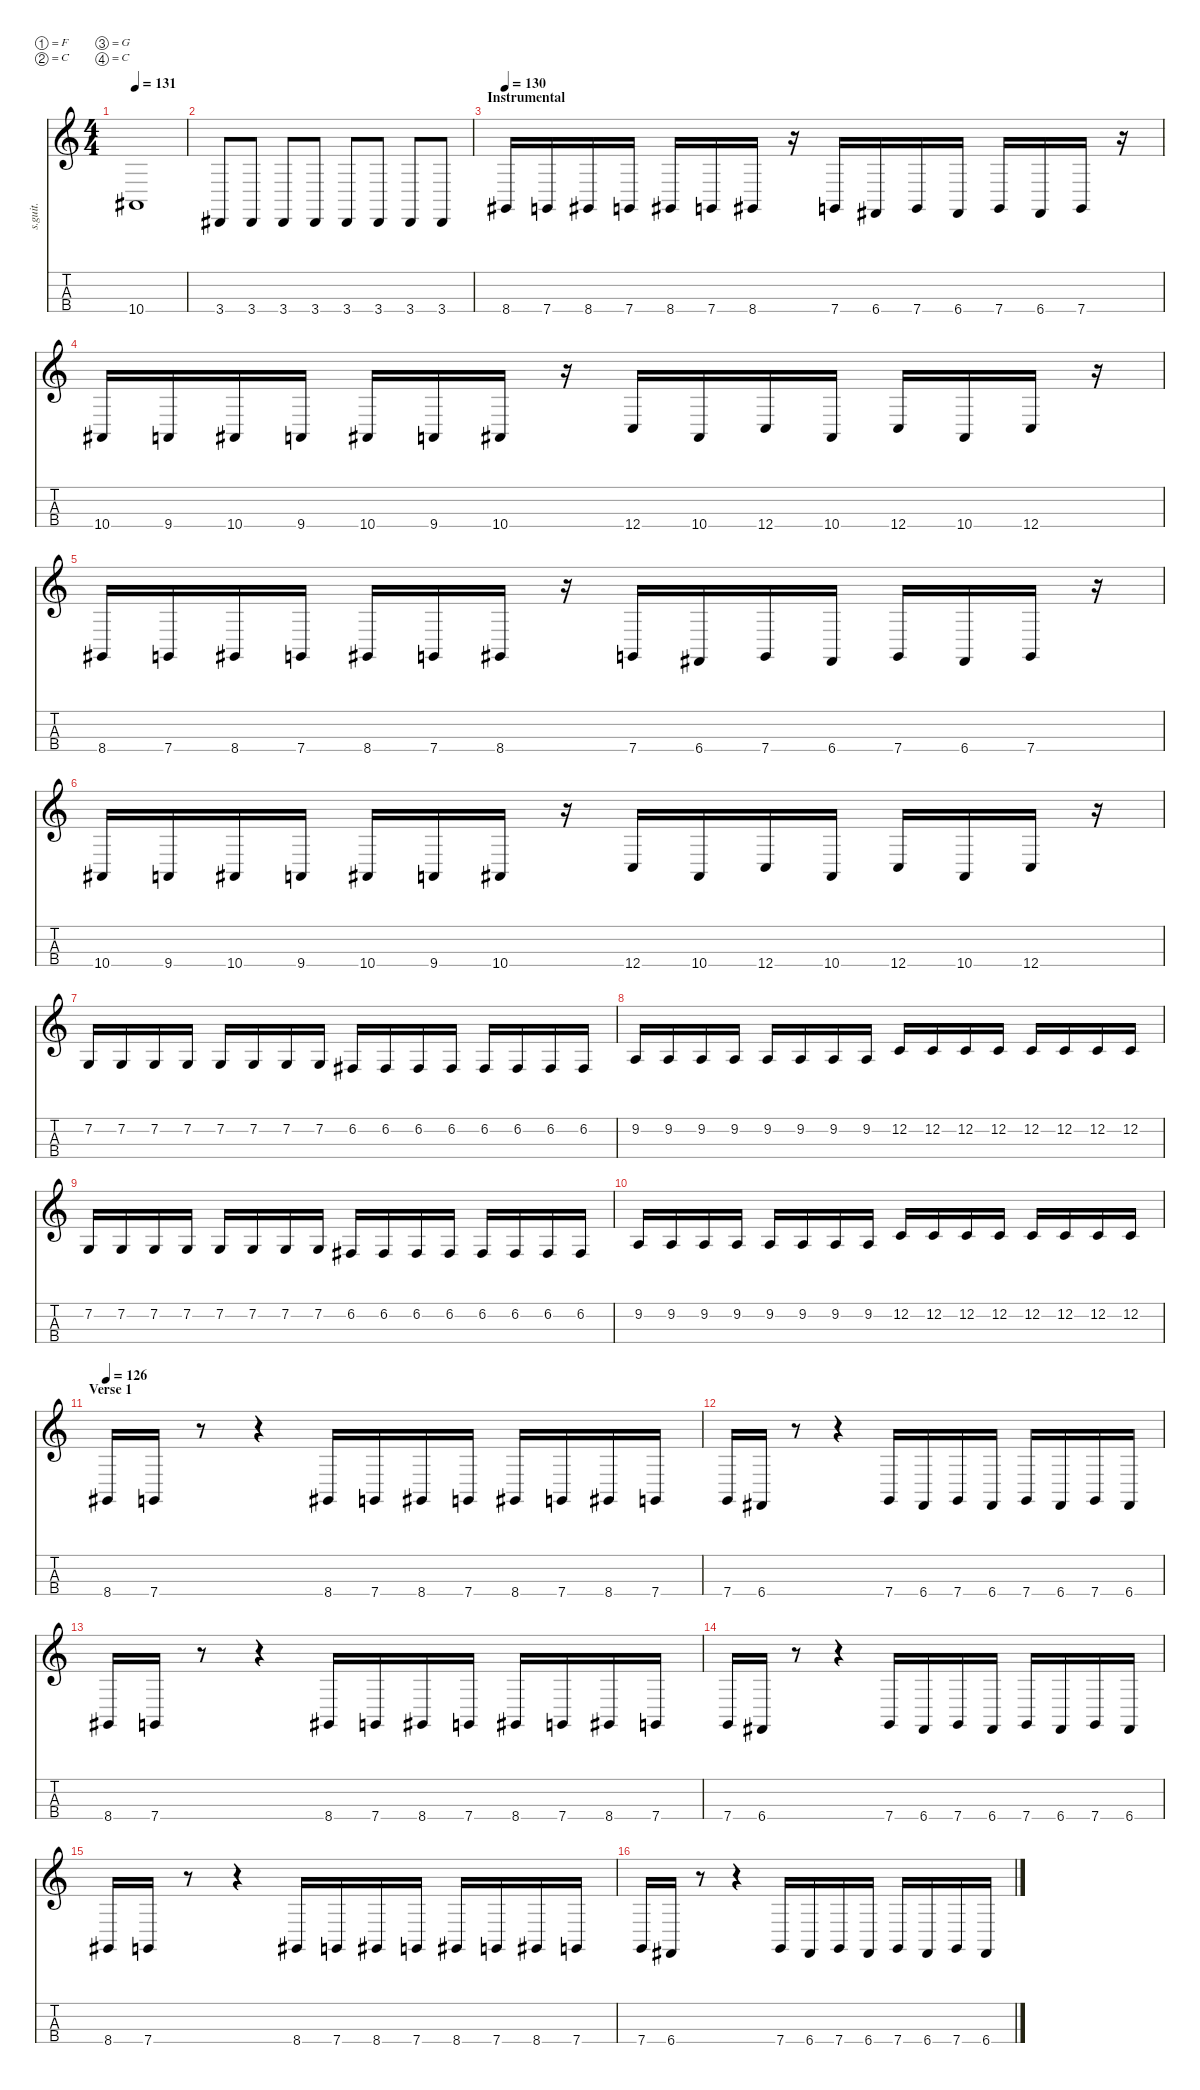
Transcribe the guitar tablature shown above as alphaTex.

\defaultSystemsLayout 4
\hideDynamics
\bracketExtendMode nobrackets
\track ("Shavo Odadjian" "s.guit.") {instrument electricbasspick}
\staff {score tabs}
\tuning (F2 C2 G1 C1)
\ts (4 4)
\tempo 131
\clef g2
\ks c
10.4{acc #}.1{lyrics (0 "") lyrics (1 "") lyrics (2 "") lyrics (3 "") lyrics (4 "") dy f} |
3.4{acc #}.8{lyrics (0 "") lyrics (1 "") lyrics (2 "") lyrics (3 "") lyrics (4 "")} 3.4{acc #}.8{lyrics (0 "") lyrics (1 "") lyrics (2 "") lyrics (3 "") lyrics (4 "")} 3.4{acc #}.8{lyrics (0 "") lyrics (1 "") lyrics (2 "") lyrics (3 "") lyrics (4 "")} 3.4{acc #}.8{lyrics (0 "") lyrics (1 "") lyrics (2 "") lyrics (3 "") lyrics (4 "")} 3.4{acc #}.8{lyrics (0 "") lyrics (1 "") lyrics (2 "") lyrics (3 "") lyrics (4 "")} 3.4{acc #}.8{lyrics (0 "") lyrics (1 "") lyrics (2 "") lyrics (3 "") lyrics (4 "")} 3.4{acc #}.8{lyrics (0 "") lyrics (1 "") lyrics (2 "") lyrics (3 "") lyrics (4 "")} 3.4{acc #}.8{lyrics (0 "") lyrics (1 "") lyrics (2 "") lyrics (3 "") lyrics (4 "")} |
\section ("" "Instrumental")
\tempo 130
8.4{acc #}.16{lyrics (0 "") lyrics (1 "") lyrics (2 "") lyrics (3 "") lyrics (4 "")} 7.4.16{lyrics (0 "") lyrics (1 "") lyrics (2 "") lyrics (3 "") lyrics (4 "")} 8.4{acc #}.16{lyrics (0 "") lyrics (1 "") lyrics (2 "") lyrics (3 "") lyrics (4 "")} 7.4.16{lyrics (0 "") lyrics (1 "") lyrics (2 "") lyrics (3 "") lyrics (4 "")} 8.4{acc #}.16{lyrics (0 "") lyrics (1 "") lyrics (2 "") lyrics (3 "") lyrics (4 "")} 7.4.16{lyrics (0 "") lyrics (1 "") lyrics (2 "") lyrics (3 "") lyrics (4 "")} 8.4{acc #}.16{lyrics (0 "") lyrics (1 "") lyrics (2 "") lyrics (3 "") lyrics (4 "")} r.16 7.4.16{lyrics (0 "") lyrics (1 "") lyrics (2 "") lyrics (3 "") lyrics (4 "")} 6.4{acc #}.16{lyrics (0 "") lyrics (1 "") lyrics (2 "") lyrics (3 "") lyrics (4 "")} 7.4.16{lyrics (0 "") lyrics (1 "") lyrics (2 "") lyrics (3 "") lyrics (4 "")} 6.4{acc #}.16{lyrics (0 "") lyrics (1 "") lyrics (2 "") lyrics (3 "") lyrics (4 "")} 7.4.16{lyrics (0 "") lyrics (1 "") lyrics (2 "") lyrics (3 "") lyrics (4 "")} 6.4{acc #}.16{lyrics (0 "") lyrics (1 "") lyrics (2 "") lyrics (3 "") lyrics (4 "")} 7.4.16{lyrics (0 "") lyrics (1 "") lyrics (2 "") lyrics (3 "") lyrics (4 "")} r.16 |
10.4{acc #}.16{lyrics (0 "") lyrics (1 "") lyrics (2 "") lyrics (3 "") lyrics (4 "")} 9.4.16{lyrics (0 "") lyrics (1 "") lyrics (2 "") lyrics (3 "") lyrics (4 "")} 10.4{acc #}.16{lyrics (0 "") lyrics (1 "") lyrics (2 "") lyrics (3 "") lyrics (4 "")} 9.4.16{lyrics (0 "") lyrics (1 "") lyrics (2 "") lyrics (3 "") lyrics (4 "")} 10.4{acc #}.16{lyrics (0 "") lyrics (1 "") lyrics (2 "") lyrics (3 "") lyrics (4 "")} 9.4.16{lyrics (0 "") lyrics (1 "") lyrics (2 "") lyrics (3 "") lyrics (4 "")} 10.4{acc #}.16{lyrics (0 "") lyrics (1 "") lyrics (2 "") lyrics (3 "") lyrics (4 "")} r.16 12.4.16{lyrics (0 "") lyrics (1 "") lyrics (2 "") lyrics (3 "") lyrics (4 "")} 10.4{acc #}.16{lyrics (0 "") lyrics (1 "") lyrics (2 "") lyrics (3 "") lyrics (4 "")} 12.4.16{lyrics (0 "") lyrics (1 "") lyrics (2 "") lyrics (3 "") lyrics (4 "")} 10.4{acc #}.16{lyrics (0 "") lyrics (1 "") lyrics (2 "") lyrics (3 "") lyrics (4 "")} 12.4.16{lyrics (0 "") lyrics (1 "") lyrics (2 "") lyrics (3 "") lyrics (4 "")} 10.4{acc #}.16{lyrics (0 "") lyrics (1 "") lyrics (2 "") lyrics (3 "") lyrics (4 "")} 12.4.16{lyrics (0 "") lyrics (1 "") lyrics (2 "") lyrics (3 "") lyrics (4 "")} r.16 |
8.4{acc #}.16{lyrics (0 "") lyrics (1 "") lyrics (2 "") lyrics (3 "") lyrics (4 "")} 7.4.16{lyrics (0 "") lyrics (1 "") lyrics (2 "") lyrics (3 "") lyrics (4 "")} 8.4{acc #}.16{lyrics (0 "") lyrics (1 "") lyrics (2 "") lyrics (3 "") lyrics (4 "")} 7.4.16{lyrics (0 "") lyrics (1 "") lyrics (2 "") lyrics (3 "") lyrics (4 "")} 8.4{acc #}.16{lyrics (0 "") lyrics (1 "") lyrics (2 "") lyrics (3 "") lyrics (4 "")} 7.4.16{lyrics (0 "") lyrics (1 "") lyrics (2 "") lyrics (3 "") lyrics (4 "")} 8.4{acc #}.16{lyrics (0 "") lyrics (1 "") lyrics (2 "") lyrics (3 "") lyrics (4 "")} r.16 7.4.16{lyrics (0 "") lyrics (1 "") lyrics (2 "") lyrics (3 "") lyrics (4 "")} 6.4{acc #}.16{lyrics (0 "") lyrics (1 "") lyrics (2 "") lyrics (3 "") lyrics (4 "")} 7.4.16{lyrics (0 "") lyrics (1 "") lyrics (2 "") lyrics (3 "") lyrics (4 "")} 6.4{acc #}.16{lyrics (0 "") lyrics (1 "") lyrics (2 "") lyrics (3 "") lyrics (4 "")} 7.4.16{lyrics (0 "") lyrics (1 "") lyrics (2 "") lyrics (3 "") lyrics (4 "")} 6.4{acc #}.16{lyrics (0 "") lyrics (1 "") lyrics (2 "") lyrics (3 "") lyrics (4 "")} 7.4.16{lyrics (0 "") lyrics (1 "") lyrics (2 "") lyrics (3 "") lyrics (4 "")} r.16 |
10.4{acc #}.16{lyrics (0 "") lyrics (1 "") lyrics (2 "") lyrics (3 "") lyrics (4 "")} 9.4.16{lyrics (0 "") lyrics (1 "") lyrics (2 "") lyrics (3 "") lyrics (4 "")} 10.4{acc #}.16{lyrics (0 "") lyrics (1 "") lyrics (2 "") lyrics (3 "") lyrics (4 "")} 9.4.16{lyrics (0 "") lyrics (1 "") lyrics (2 "") lyrics (3 "") lyrics (4 "")} 10.4{acc #}.16{lyrics (0 "") lyrics (1 "") lyrics (2 "") lyrics (3 "") lyrics (4 "")} 9.4.16{lyrics (0 "") lyrics (1 "") lyrics (2 "") lyrics (3 "") lyrics (4 "")} 10.4{acc #}.16{lyrics (0 "") lyrics (1 "") lyrics (2 "") lyrics (3 "") lyrics (4 "")} r.16 12.4.16{lyrics (0 "") lyrics (1 "") lyrics (2 "") lyrics (3 "") lyrics (4 "")} 10.4{acc #}.16{lyrics (0 "") lyrics (1 "") lyrics (2 "") lyrics (3 "") lyrics (4 "")} 12.4.16{lyrics (0 "") lyrics (1 "") lyrics (2 "") lyrics (3 "") lyrics (4 "")} 10.4{acc #}.16{lyrics (0 "") lyrics (1 "") lyrics (2 "") lyrics (3 "") lyrics (4 "")} 12.4.16{lyrics (0 "") lyrics (1 "") lyrics (2 "") lyrics (3 "") lyrics (4 "")} 10.4{acc #}.16{lyrics (0 "") lyrics (1 "") lyrics (2 "") lyrics (3 "") lyrics (4 "")} 12.4.16{lyrics (0 "") lyrics (1 "") lyrics (2 "") lyrics (3 "") lyrics (4 "")} r.16 |
7.2.16{lyrics (0 "") lyrics (1 "") lyrics (2 "") lyrics (3 "") lyrics (4 "")} 7.2.16{lyrics (0 "") lyrics (1 "") lyrics (2 "") lyrics (3 "") lyrics (4 "")} 7.2.16{lyrics (0 "") lyrics (1 "") lyrics (2 "") lyrics (3 "") lyrics (4 "")} 7.2.16{lyrics (0 "") lyrics (1 "") lyrics (2 "") lyrics (3 "") lyrics (4 "")} 7.2.16{lyrics (0 "") lyrics (1 "") lyrics (2 "") lyrics (3 "") lyrics (4 "")} 7.2.16{lyrics (0 "") lyrics (1 "") lyrics (2 "") lyrics (3 "") lyrics (4 "")} 7.2.16{lyrics (0 "") lyrics (1 "") lyrics (2 "") lyrics (3 "") lyrics (4 "")} 7.2.16{lyrics (0 "") lyrics (1 "") lyrics (2 "") lyrics (3 "") lyrics (4 "")} 6.2{acc #}.16{lyrics (0 "") lyrics (1 "") lyrics (2 "") lyrics (3 "") lyrics (4 "")} 6.2{acc #}.16{lyrics (0 "") lyrics (1 "") lyrics (2 "") lyrics (3 "") lyrics (4 "")} 6.2{acc #}.16{lyrics (0 "") lyrics (1 "") lyrics (2 "") lyrics (3 "") lyrics (4 "")} 6.2{acc #}.16{lyrics (0 "") lyrics (1 "") lyrics (2 "") lyrics (3 "") lyrics (4 "")} 6.2{acc #}.16{lyrics (0 "") lyrics (1 "") lyrics (2 "") lyrics (3 "") lyrics (4 "")} 6.2{acc #}.16{lyrics (0 "") lyrics (1 "") lyrics (2 "") lyrics (3 "") lyrics (4 "")} 6.2{acc #}.16{lyrics (0 "") lyrics (1 "") lyrics (2 "") lyrics (3 "") lyrics (4 "")} 6.2{acc #}.16{lyrics (0 "") lyrics (1 "") lyrics (2 "") lyrics (3 "") lyrics (4 "")} |
9.2.16{lyrics (0 "") lyrics (1 "") lyrics (2 "") lyrics (3 "") lyrics (4 "")} 9.2.16{lyrics (0 "") lyrics (1 "") lyrics (2 "") lyrics (3 "") lyrics (4 "")} 9.2.16{lyrics (0 "") lyrics (1 "") lyrics (2 "") lyrics (3 "") lyrics (4 "")} 9.2.16{lyrics (0 "") lyrics (1 "") lyrics (2 "") lyrics (3 "") lyrics (4 "")} 9.2.16{lyrics (0 "") lyrics (1 "") lyrics (2 "") lyrics (3 "") lyrics (4 "")} 9.2.16{lyrics (0 "") lyrics (1 "") lyrics (2 "") lyrics (3 "") lyrics (4 "")} 9.2.16{lyrics (0 "") lyrics (1 "") lyrics (2 "") lyrics (3 "") lyrics (4 "")} 9.2.16{lyrics (0 "") lyrics (1 "") lyrics (2 "") lyrics (3 "") lyrics (4 "")} 12.2.16{lyrics (0 "") lyrics (1 "") lyrics (2 "") lyrics (3 "") lyrics (4 "")} 12.2.16{lyrics (0 "") lyrics (1 "") lyrics (2 "") lyrics (3 "") lyrics (4 "")} 12.2.16{lyrics (0 "") lyrics (1 "") lyrics (2 "") lyrics (3 "") lyrics (4 "")} 12.2.16{lyrics (0 "") lyrics (1 "") lyrics (2 "") lyrics (3 "") lyrics (4 "")} 12.2.16{lyrics (0 "") lyrics (1 "") lyrics (2 "") lyrics (3 "") lyrics (4 "")} 12.2.16{lyrics (0 "") lyrics (1 "") lyrics (2 "") lyrics (3 "") lyrics (4 "")} 12.2.16{lyrics (0 "") lyrics (1 "") lyrics (2 "") lyrics (3 "") lyrics (4 "")} 12.2.16{lyrics (0 "") lyrics (1 "") lyrics (2 "") lyrics (3 "") lyrics (4 "")} |
7.2.16{lyrics (0 "") lyrics (1 "") lyrics (2 "") lyrics (3 "") lyrics (4 "")} 7.2.16{lyrics (0 "") lyrics (1 "") lyrics (2 "") lyrics (3 "") lyrics (4 "")} 7.2.16{lyrics (0 "") lyrics (1 "") lyrics (2 "") lyrics (3 "") lyrics (4 "")} 7.2.16{lyrics (0 "") lyrics (1 "") lyrics (2 "") lyrics (3 "") lyrics (4 "")} 7.2.16{lyrics (0 "") lyrics (1 "") lyrics (2 "") lyrics (3 "") lyrics (4 "")} 7.2.16{lyrics (0 "") lyrics (1 "") lyrics (2 "") lyrics (3 "") lyrics (4 "")} 7.2.16{lyrics (0 "") lyrics (1 "") lyrics (2 "") lyrics (3 "") lyrics (4 "")} 7.2.16{lyrics (0 "") lyrics (1 "") lyrics (2 "") lyrics (3 "") lyrics (4 "")} 6.2{acc #}.16{lyrics (0 "") lyrics (1 "") lyrics (2 "") lyrics (3 "") lyrics (4 "")} 6.2{acc #}.16{lyrics (0 "") lyrics (1 "") lyrics (2 "") lyrics (3 "") lyrics (4 "")} 6.2{acc #}.16{lyrics (0 "") lyrics (1 "") lyrics (2 "") lyrics (3 "") lyrics (4 "")} 6.2{acc #}.16{lyrics (0 "") lyrics (1 "") lyrics (2 "") lyrics (3 "") lyrics (4 "")} 6.2{acc #}.16{lyrics (0 "") lyrics (1 "") lyrics (2 "") lyrics (3 "") lyrics (4 "")} 6.2{acc #}.16{lyrics (0 "") lyrics (1 "") lyrics (2 "") lyrics (3 "") lyrics (4 "")} 6.2{acc #}.16{lyrics (0 "") lyrics (1 "") lyrics (2 "") lyrics (3 "") lyrics (4 "")} 6.2{acc #}.16{lyrics (0 "") lyrics (1 "") lyrics (2 "") lyrics (3 "") lyrics (4 "")} |
9.2.16{lyrics (0 "") lyrics (1 "") lyrics (2 "") lyrics (3 "") lyrics (4 "")} 9.2.16{lyrics (0 "") lyrics (1 "") lyrics (2 "") lyrics (3 "") lyrics (4 "")} 9.2.16{lyrics (0 "") lyrics (1 "") lyrics (2 "") lyrics (3 "") lyrics (4 "")} 9.2.16{lyrics (0 "") lyrics (1 "") lyrics (2 "") lyrics (3 "") lyrics (4 "")} 9.2.16{lyrics (0 "") lyrics (1 "") lyrics (2 "") lyrics (3 "") lyrics (4 "")} 9.2.16{lyrics (0 "") lyrics (1 "") lyrics (2 "") lyrics (3 "") lyrics (4 "")} 9.2.16{lyrics (0 "") lyrics (1 "") lyrics (2 "") lyrics (3 "") lyrics (4 "")} 9.2.16{lyrics (0 "") lyrics (1 "") lyrics (2 "") lyrics (3 "") lyrics (4 "")} 12.2.16{lyrics (0 "") lyrics (1 "") lyrics (2 "") lyrics (3 "") lyrics (4 "")} 12.2.16{lyrics (0 "") lyrics (1 "") lyrics (2 "") lyrics (3 "") lyrics (4 "")} 12.2.16{lyrics (0 "") lyrics (1 "") lyrics (2 "") lyrics (3 "") lyrics (4 "")} 12.2.16{lyrics (0 "") lyrics (1 "") lyrics (2 "") lyrics (3 "") lyrics (4 "")} 12.2.16{lyrics (0 "") lyrics (1 "") lyrics (2 "") lyrics (3 "") lyrics (4 "")} 12.2.16{lyrics (0 "") lyrics (1 "") lyrics (2 "") lyrics (3 "") lyrics (4 "")} 12.2.16{lyrics (0 "") lyrics (1 "") lyrics (2 "") lyrics (3 "") lyrics (4 "")} 12.2.16{lyrics (0 "") lyrics (1 "") lyrics (2 "") lyrics (3 "") lyrics (4 "")} |
\section ("" "Verse 1")
\tempo 126
8.4{acc #}.16{lyrics (0 "") lyrics (1 "") lyrics (2 "") lyrics (3 "") lyrics (4 "")} 7.4.16{lyrics (0 "") lyrics (1 "") lyrics (2 "") lyrics (3 "") lyrics (4 "")} r.8 r.4 8.4{acc #}.16{lyrics (0 "") lyrics (1 "") lyrics (2 "") lyrics (3 "") lyrics (4 "")} 7.4.16{lyrics (0 "") lyrics (1 "") lyrics (2 "") lyrics (3 "") lyrics (4 "")} 8.4{acc #}.16{lyrics (0 "") lyrics (1 "") lyrics (2 "") lyrics (3 "") lyrics (4 "")} 7.4.16{lyrics (0 "") lyrics (1 "") lyrics (2 "") lyrics (3 "") lyrics (4 "")} 8.4{acc #}.16{lyrics (0 "") lyrics (1 "") lyrics (2 "") lyrics (3 "") lyrics (4 "")} 7.4.16{lyrics (0 "") lyrics (1 "") lyrics (2 "") lyrics (3 "") lyrics (4 "")} 8.4{acc #}.16{lyrics (0 "") lyrics (1 "") lyrics (2 "") lyrics (3 "") lyrics (4 "")} 7.4.16{lyrics (0 "") lyrics (1 "") lyrics (2 "") lyrics (3 "") lyrics (4 "")} |
7.4.16{lyrics (0 "") lyrics (1 "") lyrics (2 "") lyrics (3 "") lyrics (4 "")} 6.4{acc #}.16{lyrics (0 "") lyrics (1 "") lyrics (2 "") lyrics (3 "") lyrics (4 "")} r.8 r.4 7.4.16{lyrics (0 "") lyrics (1 "") lyrics (2 "") lyrics (3 "") lyrics (4 "")} 6.4{acc #}.16{lyrics (0 "") lyrics (1 "") lyrics (2 "") lyrics (3 "") lyrics (4 "")} 7.4.16{lyrics (0 "") lyrics (1 "") lyrics (2 "") lyrics (3 "") lyrics (4 "")} 6.4{acc #}.16{lyrics (0 "") lyrics (1 "") lyrics (2 "") lyrics (3 "") lyrics (4 "")} 7.4.16{lyrics (0 "") lyrics (1 "") lyrics (2 "") lyrics (3 "") lyrics (4 "")} 6.4{acc #}.16{lyrics (0 "") lyrics (1 "") lyrics (2 "") lyrics (3 "") lyrics (4 "")} 7.4.16{lyrics (0 "") lyrics (1 "") lyrics (2 "") lyrics (3 "") lyrics (4 "")} 6.4{acc #}.16{lyrics (0 "") lyrics (1 "") lyrics (2 "") lyrics (3 "") lyrics (4 "")} |
8.4{acc #}.16{lyrics (0 "") lyrics (1 "") lyrics (2 "") lyrics (3 "") lyrics (4 "")} 7.4.16{lyrics (0 "") lyrics (1 "") lyrics (2 "") lyrics (3 "") lyrics (4 "")} r.8 r.4 8.4{acc #}.16{lyrics (0 "") lyrics (1 "") lyrics (2 "") lyrics (3 "") lyrics (4 "")} 7.4.16{lyrics (0 "") lyrics (1 "") lyrics (2 "") lyrics (3 "") lyrics (4 "")} 8.4{acc #}.16{lyrics (0 "") lyrics (1 "") lyrics (2 "") lyrics (3 "") lyrics (4 "")} 7.4.16{lyrics (0 "") lyrics (1 "") lyrics (2 "") lyrics (3 "") lyrics (4 "")} 8.4{acc #}.16{lyrics (0 "") lyrics (1 "") lyrics (2 "") lyrics (3 "") lyrics (4 "")} 7.4.16{lyrics (0 "") lyrics (1 "") lyrics (2 "") lyrics (3 "") lyrics (4 "")} 8.4{acc #}.16{lyrics (0 "") lyrics (1 "") lyrics (2 "") lyrics (3 "") lyrics (4 "")} 7.4.16{lyrics (0 "") lyrics (1 "") lyrics (2 "") lyrics (3 "") lyrics (4 "")} |
7.4.16{lyrics (0 "") lyrics (1 "") lyrics (2 "") lyrics (3 "") lyrics (4 "")} 6.4{acc #}.16{lyrics (0 "") lyrics (1 "") lyrics (2 "") lyrics (3 "") lyrics (4 "")} r.8 r.4 7.4.16{lyrics (0 "") lyrics (1 "") lyrics (2 "") lyrics (3 "") lyrics (4 "")} 6.4{acc #}.16{lyrics (0 "") lyrics (1 "") lyrics (2 "") lyrics (3 "") lyrics (4 "")} 7.4.16{lyrics (0 "") lyrics (1 "") lyrics (2 "") lyrics (3 "") lyrics (4 "")} 6.4{acc #}.16{lyrics (0 "") lyrics (1 "") lyrics (2 "") lyrics (3 "") lyrics (4 "")} 7.4.16{lyrics (0 "") lyrics (1 "") lyrics (2 "") lyrics (3 "") lyrics (4 "")} 6.4{acc #}.16{lyrics (0 "") lyrics (1 "") lyrics (2 "") lyrics (3 "") lyrics (4 "")} 7.4.16{lyrics (0 "") lyrics (1 "") lyrics (2 "") lyrics (3 "") lyrics (4 "")} 6.4{acc #}.16{lyrics (0 "") lyrics (1 "") lyrics (2 "") lyrics (3 "") lyrics (4 "")} |
8.4{acc #}.16{lyrics (0 "") lyrics (1 "") lyrics (2 "") lyrics (3 "") lyrics (4 "")} 7.4.16{lyrics (0 "") lyrics (1 "") lyrics (2 "") lyrics (3 "") lyrics (4 "")} r.8 r.4 8.4{acc #}.16{lyrics (0 "") lyrics (1 "") lyrics (2 "") lyrics (3 "") lyrics (4 "")} 7.4.16{lyrics (0 "") lyrics (1 "") lyrics (2 "") lyrics (3 "") lyrics (4 "")} 8.4{acc #}.16{lyrics (0 "") lyrics (1 "") lyrics (2 "") lyrics (3 "") lyrics (4 "")} 7.4.16{lyrics (0 "") lyrics (1 "") lyrics (2 "") lyrics (3 "") lyrics (4 "")} 8.4{acc #}.16{lyrics (0 "") lyrics (1 "") lyrics (2 "") lyrics (3 "") lyrics (4 "")} 7.4.16{lyrics (0 "") lyrics (1 "") lyrics (2 "") lyrics (3 "") lyrics (4 "")} 8.4{acc #}.16{lyrics (0 "") lyrics (1 "") lyrics (2 "") lyrics (3 "") lyrics (4 "")} 7.4.16{lyrics (0 "") lyrics (1 "") lyrics (2 "") lyrics (3 "") lyrics (4 "")} |
7.4.16{lyrics (0 "") lyrics (1 "") lyrics (2 "") lyrics (3 "") lyrics (4 "")} 6.4{acc #}.16{lyrics (0 "") lyrics (1 "") lyrics (2 "") lyrics (3 "") lyrics (4 "")} r.8 r.4 7.4.16{lyrics (0 "") lyrics (1 "") lyrics (2 "") lyrics (3 "") lyrics (4 "")} 6.4{acc #}.16{lyrics (0 "") lyrics (1 "") lyrics (2 "") lyrics (3 "") lyrics (4 "")} 7.4.16{lyrics (0 "") lyrics (1 "") lyrics (2 "") lyrics (3 "") lyrics (4 "")} 6.4{acc #}.16{lyrics (0 "") lyrics (1 "") lyrics (2 "") lyrics (3 "") lyrics (4 "")} 7.4.16{lyrics (0 "") lyrics (1 "") lyrics (2 "") lyrics (3 "") lyrics (4 "")} 6.4{acc #}.16{lyrics (0 "") lyrics (1 "") lyrics (2 "") lyrics (3 "") lyrics (4 "")} 7.4.16{lyrics (0 "") lyrics (1 "") lyrics (2 "") lyrics (3 "") lyrics (4 "")} 6.4{acc #}.16{lyrics (0 "") lyrics (1 "") lyrics (2 "") lyrics (3 "") lyrics (4 "")}
